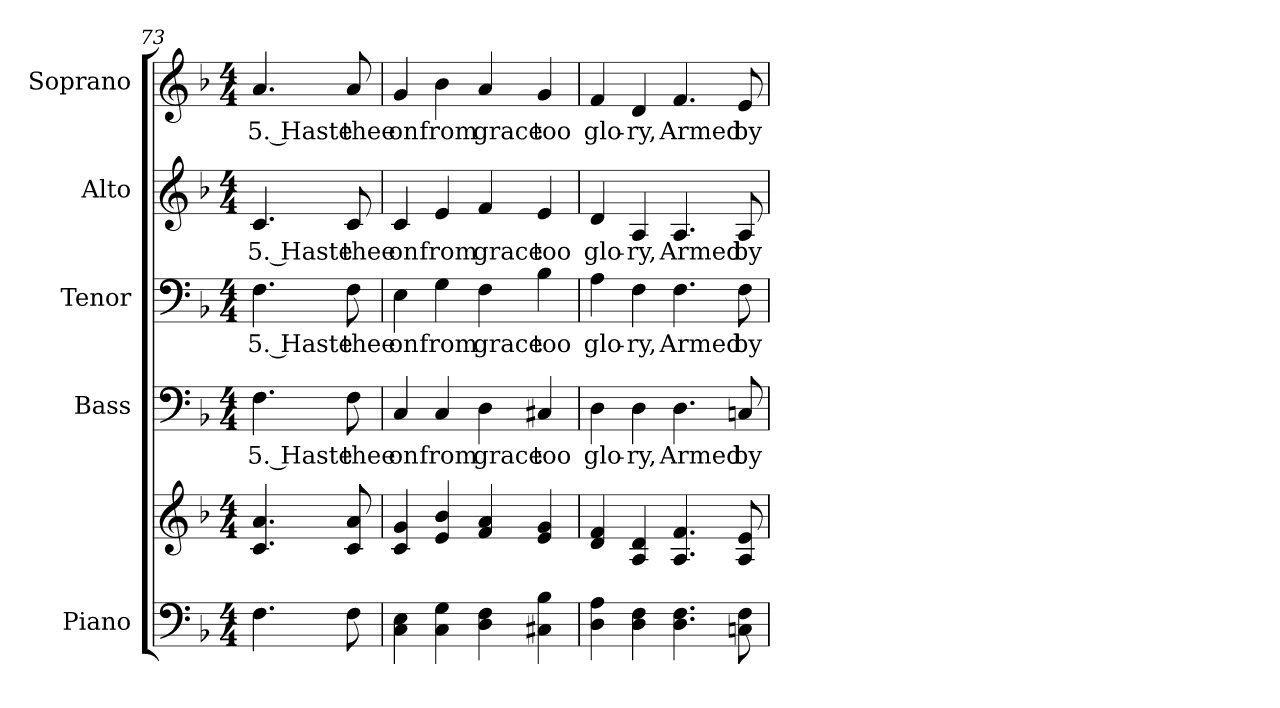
**kern	**kern	**kern	**text	**kern	**text	**kern	**text	**kern	**text
*part5	*part5	*part4	*part4	*part3	*part3	*part2	*part2	*part1	*part1
*staff6	*staff5	*staff4	*staff4	*staff3	*staff3	*staff2	*staff2	*staff1	*staff1
*I"Piano	*	*I"Bass	*	*I"Tenor	*	*I"Alto	*	*I"Soprano	*
*I'Pno.	*	*I'B.	*	*I'T.	*	*I'A.	*	*I'S.	*
!!LO:PB:g=z
*clefF4	*clefG2	*clefF4	*	*clefF4	*	*clefG2	*	*clefG2	*
*k[b-]	*k[b-]	*k[b-]	*	*k[b-]	*	*k[b-]	*	*k[b-]	*
*F:	*F:	*F:	*	*F:	*	*F:	*	*F:	*
*M4/4	*M4/4	*M4/4	*	*M4/4	*	*M4/4	*	*M4/4	*
=73	=73	=73	=73	=73	=73	=73	=73	=73	=73
!	!	!	!LO:LY:b:color=#000000	!	!	!	!	!	!
!	!	!	!	!	!LO:LY:b:color=#000000	!	!	!	!
!	!	!	!	!	!	!	!LO:LY:b:color=#000000	!	!
!	!	!	!	!	!	!	!	!	!LO:LY:b:color=#000000
4.Fi\	4.ci/ 4.ai	4.Fi\	5. Haste	4.Fi\	5. Haste	4.ci/	5. Haste	4.ai/	5. Haste
!	!	!	!LO:LY:b:color=#000000	!	!	!	!	!	!
!	!	!	!	!	!LO:LY:b:color=#000000	!	!	!	!
!	!	!	!	!	!	!	!LO:LY:b:color=#000000	!	!
!	!	!	!	!	!	!	!	!	!LO:LY:b:color=#000000
8Fi\	8ci/ 8ai	8Fi\	thee	8Fi\	thee	8ci/	thee	8ai/	thee
=74	=74	=74	=74	=74	=74	=74	=74	=74	=74
!	!	!	!LO:LY:b:color=#000000	!	!	!	!	!	!
!	!	!	!	!	!LO:LY:b:color=#000000	!	!	!	!
!	!	!	!	!	!	!	!LO:LY:b:color=#000000	!	!
!	!	!	!	!	!	!	!	!	!LO:LY:b:color=#000000
4Ci\ 4Ei	4ci/ 4gi	4Ci/	on	4Ei\	on	4ci/	on	4gi/	on
!	!	!	!LO:LY:b:color=#000000	!	!	!	!	!	!
!	!	!	!	!	!LO:LY:b:color=#000000	!	!	!	!
!	!	!	!	!	!	!	!LO:LY:b:color=#000000	!	!
!	!	!	!	!	!	!	!	!	!LO:LY:b:color=#000000
4Ci\ 4Gi	4ei/ 4b-i	4Ci/	from	4Gi\	from	4ei/	from	4b-i\	from
!	!	!	!LO:LY:b:color=#000000	!	!	!	!	!	!
!	!	!	!	!	!LO:LY:b:color=#000000	!	!	!	!
!	!	!	!	!	!	!	!LO:LY:b:color=#000000	!	!
!	!	!	!	!	!	!	!	!	!LO:LY:b:color=#000000
4Di\ 4Fi	4fi/ 4ai	4Di\	grace	4Fi\	grace	4fi/	grace	4ai/	grace
!	!	!	!LO:LY:b:color=#000000	!	!	!	!	!	!
!	!	!	!	!	!LO:LY:b:color=#000000	!	!	!	!
!	!	!	!	!	!	!	!LO:LY:b:color=#000000	!	!
!	!	!	!	!	!	!	!	!	!LO:LY:b:color=#000000
4C#Xi\ 4B-i	4ei/ 4gi	4C#Xi/	too	4B-i\	too	4ei/	too	4gi/	too
!!LO:PB:g=z
=75	=75	=75	=75	=75	=75	=75	=75	=75	=75
!	!	!	!LO:LY:b:color=#000000	!	!	!	!	!	!
!	!	!	!	!	!LO:LY:b:color=#000000	!	!	!	!
!	!	!	!	!	!	!	!LO:LY:b:color=#000000	!	!
!	!	!	!	!	!	!	!	!	!LO:LY:b:color=#000000
4Di\ 4Ai	4di/ 4fi	4Di\	glo-	4Ai\	glo-	4di/	glo-	4fi/	glo-
!	!	!	!LO:LY:b:color=#000000	!	!	!	!	!	!
!	!	!	!	!	!LO:LY:b:color=#000000	!	!	!	!
!	!	!	!	!	!	!	!LO:LY:b:color=#000000	!	!
!	!	!	!	!	!	!	!	!	!LO:LY:b:color=#000000
4Di\ 4Fi	4Ai/ 4di	4Di\	-ry,	4Fi\	-ry,	4Ai/	-ry,	4di/	-ry,
!	!	!	!LO:LY:b:color=#000000	!	!	!	!	!	!
!	!	!	!	!	!LO:LY:b:color=#000000	!	!	!	!
!	!	!	!	!	!	!	!LO:LY:b:color=#000000	!	!
!	!	!	!	!	!	!	!	!	!LO:LY:b:color=#000000
4.Di\ 4.Fi	4.Ai/ 4.fi	4.Di\	Armed	4.Fi\	Armed	4.Ai/	Armed	4.fi/	Armed
!	!	!	!LO:LY:b:color=#000000	!	!	!	!	!	!
!	!	!	!	!	!LO:LY:b:color=#000000	!	!	!	!
!	!	!	!	!	!	!	!LO:LY:b:color=#000000	!	!
!	!	!	!	!	!	!	!	!	!LO:LY:b:color=#000000
8Cni\ 8Fi	8Ai/ 8ei	8Cni/	by	8Fi\	by	8Ai/	by	8ei/	by
=	=	=	=	=	=	=	=	=	=
*-	*-	*-	*-	*-	*-	*-	*-	*-	*-
